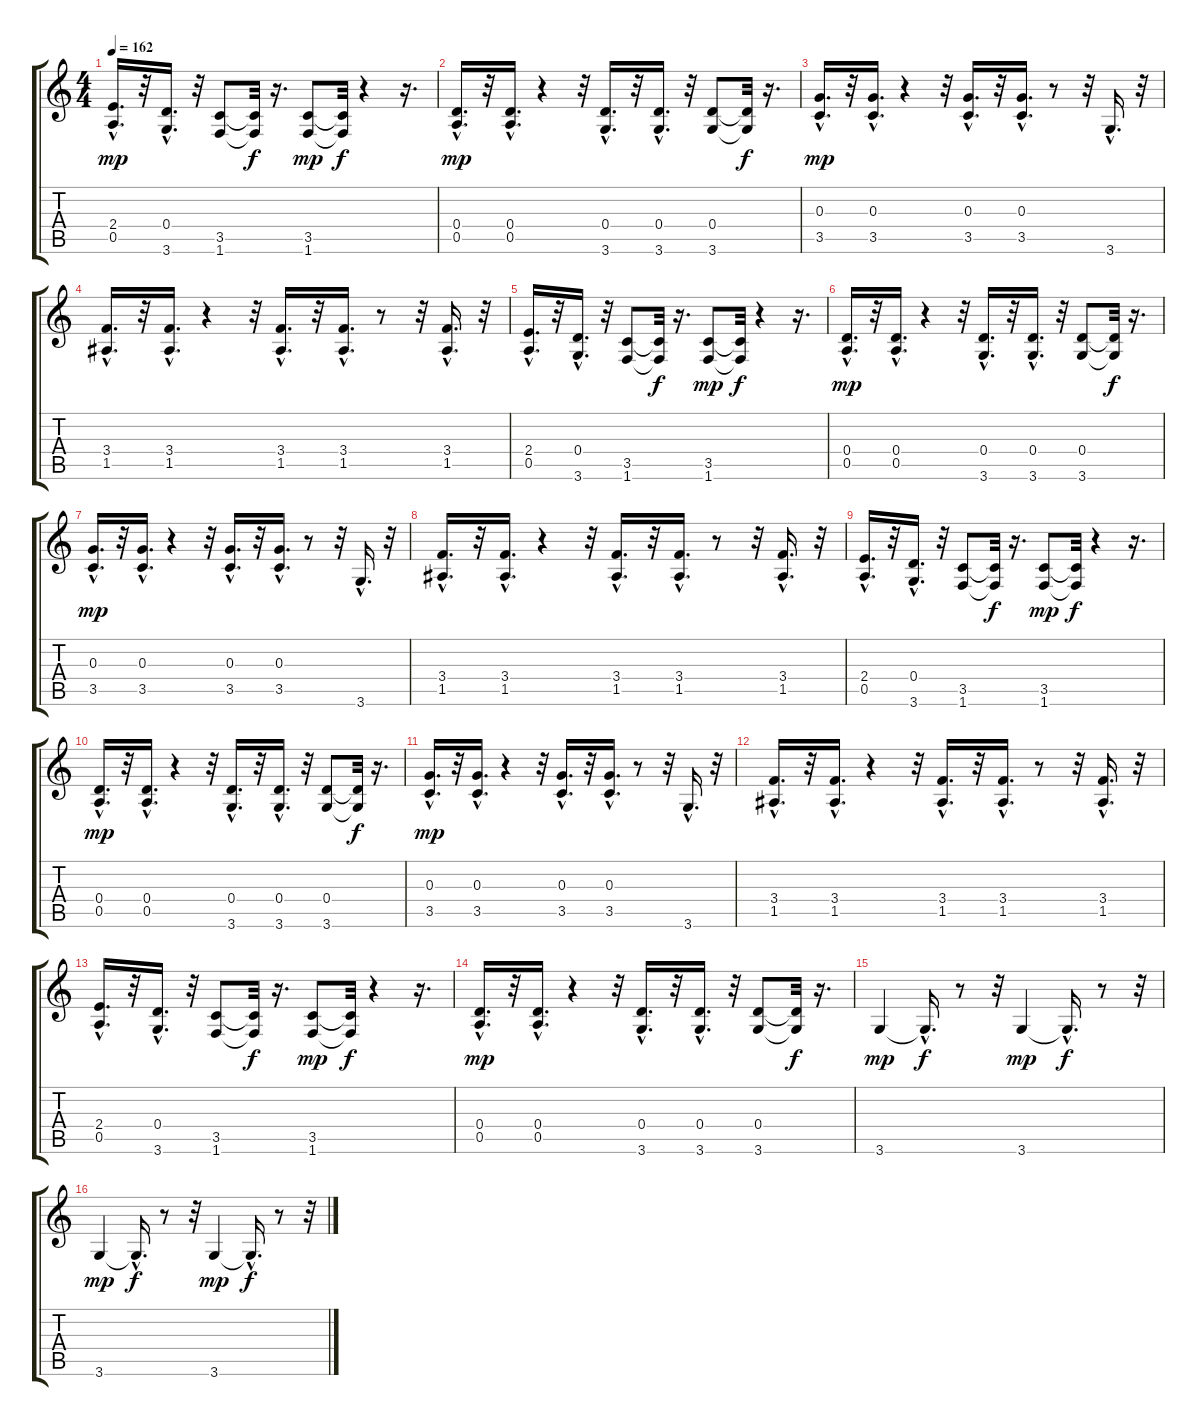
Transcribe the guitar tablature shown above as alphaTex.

\track "" {instrument electricbasspick}
\staff {score tabs}
\tuning (E4 B3 G3 D3 A2 E2) {hide}
\ts (4 4)
\tempo 162
\clef g2
\ks c
(2.4{hac} 0.5{hac}).16{d dy mp} r.32 (0.4{hac} 3.6{hac}).16{d} r.32 (3.5 1.6).8 (3.5{t} 1.6{t}).32{dy f} r.16{d} (3.5 1.6).8{dy mp} (3.5{t} 1.6{t}).32{dy f} r.4 r.16{d} |
(0.4{hac} 0.5{hac}).16{d dy mp} r.32 (0.4{hac} 0.5{hac}).16{d} r.4 r.32 (0.4{hac} 3.6{hac}).16{d} r.32 (0.4{hac} 3.6{hac}).16{d} r.32 (0.4 3.6).8 (0.4{t} 3.6{t}).32{dy f} r.16{d} |
(0.3{hac} 3.5{hac}).16{d dy mp} r.32 (0.3{hac} 3.5{hac}).16{d} r.4 r.32 (0.3{hac} 3.5{hac}).16{d} r.32 (0.3{hac} 3.5{hac}).16{d} r.8 r.32 3.6{hac}.16{d} r.32 |
(3.4{hac} 1.5{hac}).16{d} r.32 (3.4{hac} 1.5{hac}).16{d} r.4 r.32 (3.4{hac} 1.5{hac}).16{d} r.32 (3.4{hac} 1.5{hac}).16{d} r.8 r.32 (3.4{hac} 1.5{hac}).16{d} r.32 |
(2.4{hac} 0.5{hac}).16{d} r.32 (0.4{hac} 3.6{hac}).16{d} r.32 (3.5 1.6).8 (3.5{t} 1.6{t}).32{dy f} r.16{d} (3.5 1.6).8{dy mp} (3.5{t} 1.6{t}).32{dy f} r.4 r.16{d} |
(0.4{hac} 0.5{hac}).16{d dy mp} r.32 (0.4{hac} 0.5{hac}).16{d} r.4 r.32 (0.4{hac} 3.6{hac}).16{d} r.32 (0.4{hac} 3.6{hac}).16{d} r.32 (0.4 3.6).8 (0.4{t} 3.6{t}).32{dy f} r.16{d} |
(0.3{hac} 3.5{hac}).16{d dy mp} r.32 (0.3{hac} 3.5{hac}).16{d} r.4 r.32 (0.3{hac} 3.5{hac}).16{d} r.32 (0.3{hac} 3.5{hac}).16{d} r.8 r.32 3.6{hac}.16{d} r.32 |
(3.4{hac} 1.5{hac}).16{d} r.32 (3.4{hac} 1.5{hac}).16{d} r.4 r.32 (3.4{hac} 1.5{hac}).16{d} r.32 (3.4{hac} 1.5{hac}).16{d} r.8 r.32 (3.4{hac} 1.5{hac}).16{d} r.32 |
(2.4{hac} 0.5{hac}).16{d} r.32 (0.4{hac} 3.6{hac}).16{d} r.32 (3.5 1.6).8 (3.5{t} 1.6{t}).32{dy f} r.16{d} (3.5 1.6).8{dy mp} (3.5{t} 1.6{t}).32{dy f} r.4 r.16{d} |
(0.4{hac} 0.5{hac}).16{d dy mp} r.32 (0.4{hac} 0.5{hac}).16{d} r.4 r.32 (0.4{hac} 3.6{hac}).16{d} r.32 (0.4{hac} 3.6{hac}).16{d} r.32 (0.4 3.6).8 (0.4{t} 3.6{t}).32{dy f} r.16{d} |
(0.3{hac} 3.5{hac}).16{d dy mp} r.32 (0.3{hac} 3.5{hac}).16{d} r.4 r.32 (0.3{hac} 3.5{hac}).16{d} r.32 (0.3{hac} 3.5{hac}).16{d} r.8 r.32 3.6{hac}.16{d} r.32 |
(3.4{hac} 1.5{hac}).16{d} r.32 (3.4{hac} 1.5{hac}).16{d} r.4 r.32 (3.4{hac} 1.5{hac}).16{d} r.32 (3.4{hac} 1.5{hac}).16{d} r.8 r.32 (3.4{hac} 1.5{hac}).16{d} r.32 |
(2.4{hac} 0.5{hac}).16{d} r.32 (0.4{hac} 3.6{hac}).16{d} r.32 (3.5 1.6).8 (3.5{t} 1.6{t}).32{dy f} r.16{d} (3.5 1.6).8{dy mp} (3.5{t} 1.6{t}).32{dy f} r.4 r.16{d} |
(0.4{hac} 0.5{hac}).16{d dy mp} r.32 (0.4{hac} 0.5{hac}).16{d} r.4 r.32 (0.4{hac} 3.6{hac}).16{d} r.32 (0.4{hac} 3.6{hac}).16{d} r.32 (0.4 3.6).8 (0.4{t} 3.6{t}).32{dy f} r.16{d} |
3.6.4{dy mp} 3.6{hac t}.16{d dy f} r.8 r.32 3.6.4{dy mp} 3.6{hac t}.16{d dy f} r.8 r.32 |
3.6.4{dy mp} 3.6{hac t}.16{d dy f} r.8 r.32 3.6.4{dy mp} 3.6{hac t}.16{d dy f} r.8 r.32
